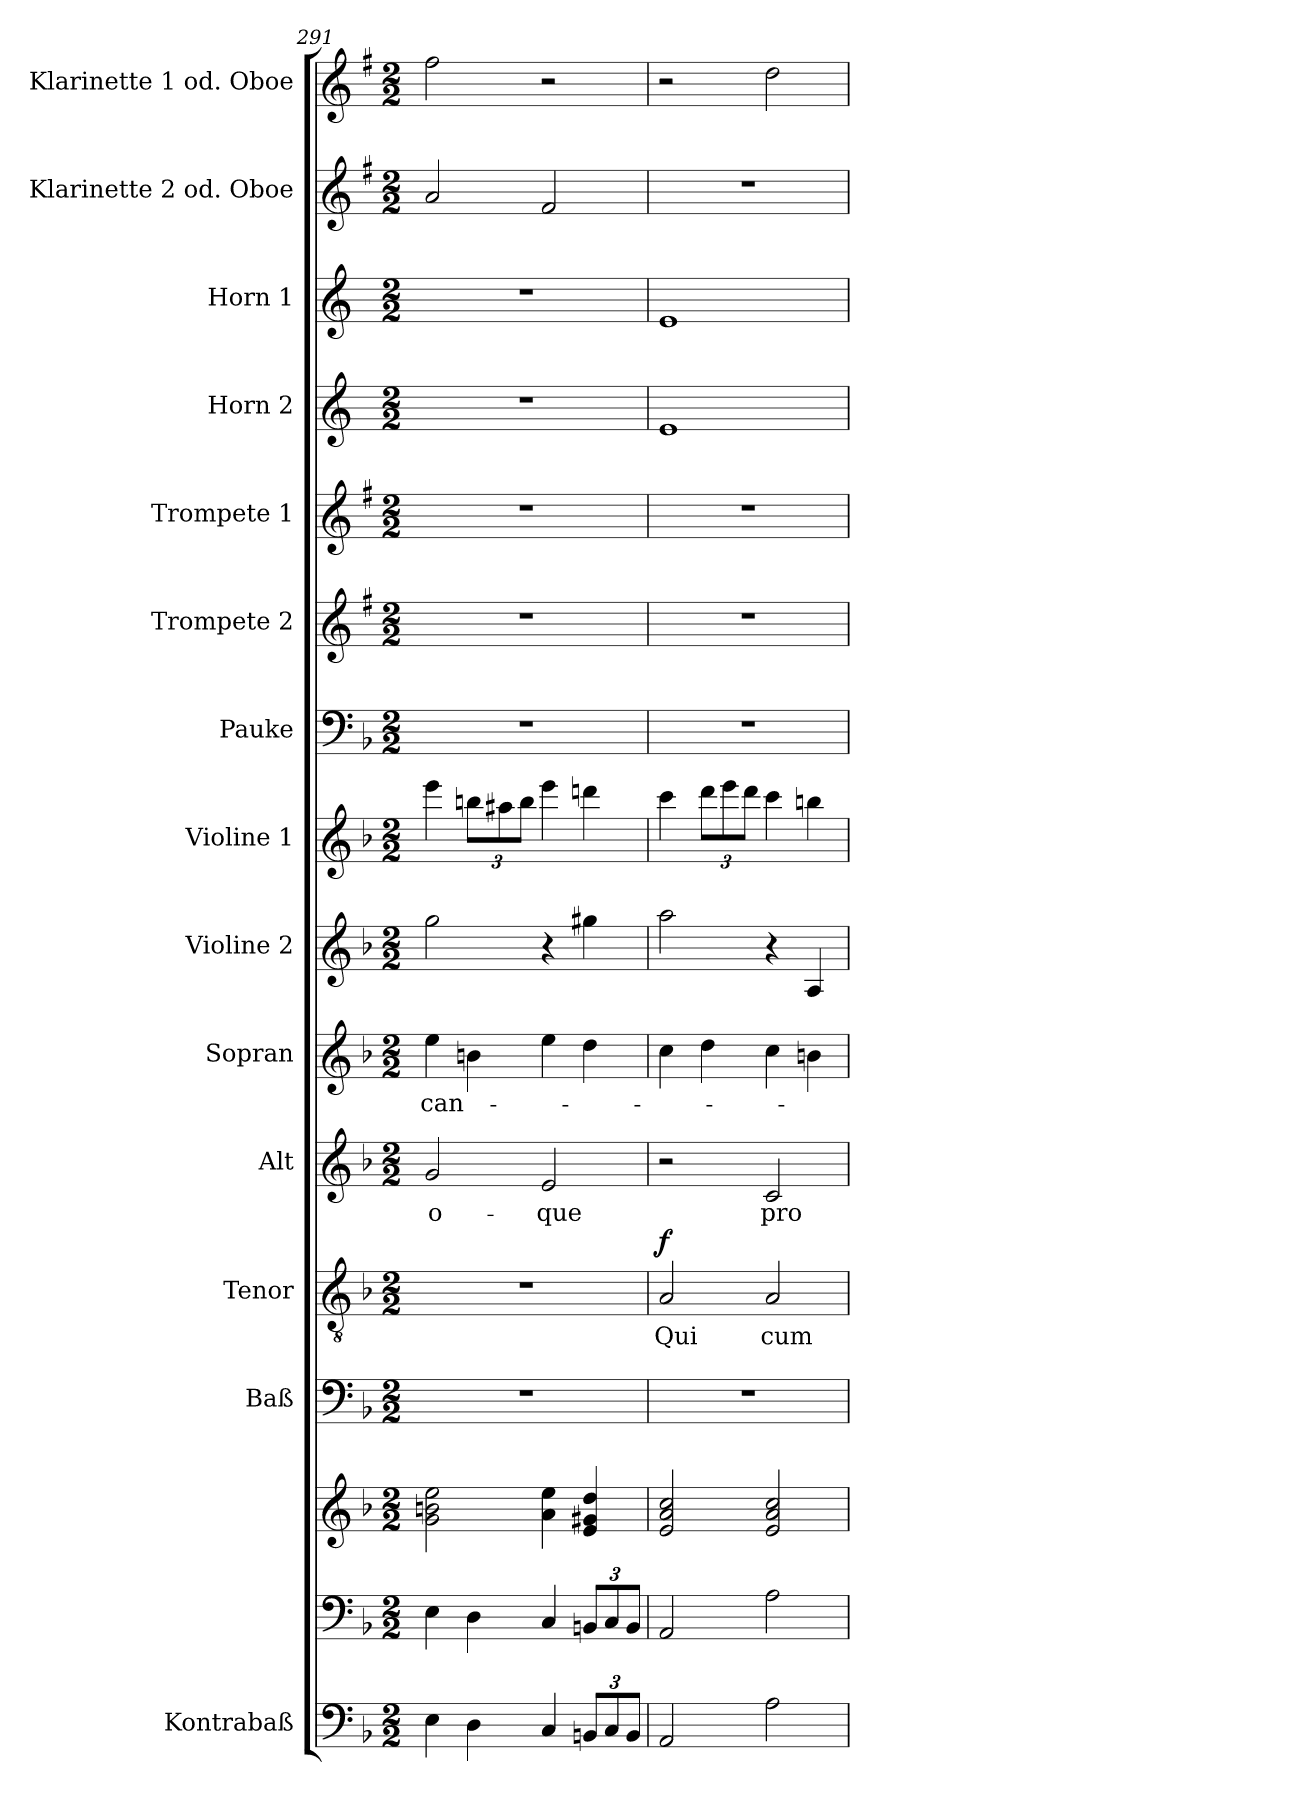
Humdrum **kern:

**kern	**kern	**kern	**kern	**kern	**text	**dynam	**kern	**text	**kern	**text	**kern	**kern	**kern	**kern	**kern	**kern	**kern	**kern	**kern
*part15	*part14	*part14	*part13	*part12	*part12	*part12	*part11	*part11	*part10	*part10	*part9	*part8	*part7	*part6	*part5	*part4	*part3	*part2	*part1
*staff16	*staff15	*staff14	*staff13	*staff12	*staff12	*staff12	*staff11	*staff11	*staff10	*staff10	*staff9	*staff8	*staff7	*staff6	*staff5	*staff4	*staff3	*staff2	*staff1
*I"Kontrabaß	*	*	*I"Baß	*I"Tenor	*	*	*I"Alt	*	*I"Sopran	*	*I"Violine 2	*I"Violine 1	*I"Pauke	*I"Trompete 2	*I"Trompete 1	*I"Horn 2	*I"Horn 1	*I"Klarinette 2 od. Oboe	*I"Klarinette 1 od. Oboe
*	*	*	*	*	*	*	*	*	*	*	*	*	*	*I'Tpt	*I'Tpt	*I'Hn	*I'Hn	*	*
*clefF4	*clefF4	*clefG2	*clefF4	*clefGv2	*	*	*clefG2	*	*clefG2	*	*clefG2	*clefG2	*clefF4	*clefG2	*clefG2	*clefG2	*clefG2	*clefG2	*clefG2
*ITrd7c12	*	*	*	*	*	*	*	*	*	*	*	*	*	*ITrd1c2	*ITrd1c2	*ITrd4c7	*ITrd4c7	*ITrd1c2	*ITrd1c2
*k[b-]	*k[b-]	*k[b-]	*k[b-]	*k[b-]	*	*	*k[b-]	*	*k[b-]	*	*k[b-]	*k[b-]	*k[b-]	*k[b-]	*k[b-]	*k[b-]	*k[b-]	*k[b-]	*k[b-]
*F:	*F:	*F:	*F:	*F:	*	*	*F:	*	*F:	*	*F:	*F:	*F:	*F:	*F:	*F:	*F:	*F:	*F:
*M2/2	*M2/2	*M2/2	*M2/2	*M2/2	*	*	*M2/2	*	*M2/2	*	*M2/2	*M2/2	*M2/2	*M2/2	*M2/2	*M2/2	*M2/2	*M2/2	*M2/2
=291	=291	=291	=291	=291	=291	=291	=291	=291	=291	=291	=291	=291	=291	=291	=291	=291	=291	=291	=291
!	!	!	!	!	!	!	!	!LO:LY:b	!	!LO:LY:b	!	!	!	!	!	!	!	!	!
4EE\	4E\	2g\ 2bn\ 2ee\	1r	1r	.	.	2g/	-o-	4ee\	-can-	2gg\	4eee\	1r	1r	1r	1r	1r	2g/	2ee\
*	*	*	*	*	*	*	*	*	*	*	*	*Xbrackettup	*	*	*	*	*	*	*
4DD\	4D\	.	.	.	.	.	.	.	4bn\	.	.	12bbn\L	.	.	.	.	.	.	.
.	.	.	.	.	.	.	.	.	.	.	.	12aa#X\	.	.	.	.	.	.	.
.	.	.	.	.	.	.	.	.	.	.	.	12bb\J	.	.	.	.	.	.	.
!	!	!	!	!	!	!	!	!LO:LY:b	!	!	!	!	!	!	!	!	!	!	!
4CC/	4C/	4a\ 4ee\	.	.	.	.	2e/	-que	4ee\	.	4r	4eee\	.	.	.	.	.	2e/	2r
12BBBn/L	12BBn/L	4e/ 4g#X/ 4dd/	.	.	.	.	.	.	4dd\	.	4gg#X\	4dddn\	.	.	.	.	.	.	.
12CC/	12C/	.	.	.	.	.	.	.	.	.	.	.	.	.	.	.	.	.	.
12BBB/J	12BB/J	.	.	.	.	.	.	.	.	.	.	.	.	.	.	.	.	.	.
!!LO:PB:g=z
=292	=292	=292	=292	=292	=292	=292	=292	=292	=292	=292	=292	=292	=292	=292	=292	=292	=292	=292	=292
!	!	!	!	!	!LO:LY:b	!LO:DY:a	!	!	!	!	!	!	!	!	!	!	!	!	!
2AAA/	2AA/	2e/ 2a/ 2cc/	1r	2A/	Qui	f	2r	.	4cc\	.	2aa\	4ccc\	1r	1r	1r	1A	1A	1r	2r
.	.	.	.	.	.	.	.	.	4dd\	.	.	12ddd\L	.	.	.	.	.	.	.
.	.	.	.	.	.	.	.	.	.	.	.	12eee\	.	.	.	.	.	.	.
.	.	.	.	.	.	.	.	.	.	.	.	12ddd\J	.	.	.	.	.	.	.
!	!	!	!	!	!LO:LY:b	!	!	!LO:LY:b	!	!	!	!	!	!	!	!	!	!	!
2AA\	2A\	2e/ 2a/ 2cc/	.	2A/	cum	.	2c/	pro-	4cc\	.	4r	4ccc\	.	.	.	.	.	.	2cc\
.	.	.	.	.	.	.	.	.	4bn\	.	4A/	4bbn\	.	.	.	.	.	.	.
=	=	=	=	=	=	=	=	=	=	=	=	=	=	=	=	=	=	=	=
*-	*-	*-	*-	*-	*-	*-	*-	*-	*-	*-	*-	*-	*-	*-	*-	*-	*-	*-	*-
